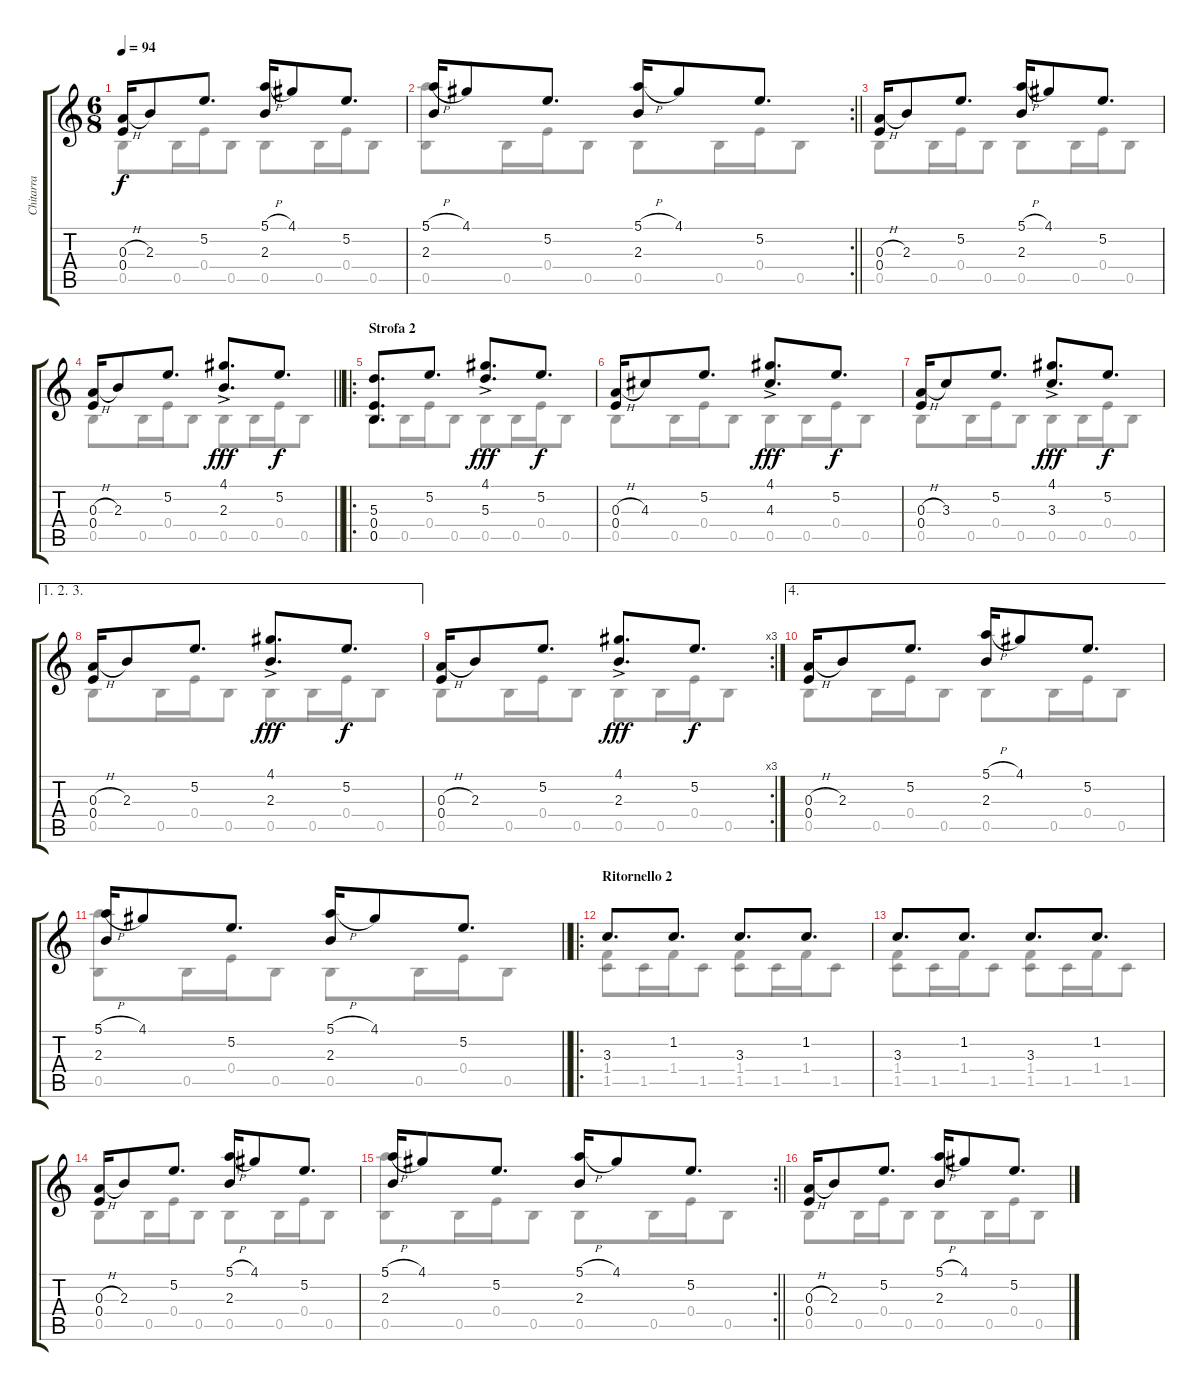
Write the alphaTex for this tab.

\track ("Chitarra" "Chitarra") {instrument electricguitarjazz}
\staff {score tabs}
\tuning (E4 B3 A3 E3 B2 E2) {hide}
\voice
\ts (6 8)
\tempo 94
\clef g2
\ks c
(0.3{h} 0.4).16{dy f} 2.3.8 5.2.8{d} (5.1{h} 2.3).16 4.1.8 5.2.8{d} |
\rc 2
\barLineRight lightlight
(5.1{h} 2.3).16 4.1.8 5.2.8{d} (5.1{h} 2.3).16 4.1.8 5.2.8{d} |
(0.3{h} 0.4).16 2.3.8 5.2.8{d} (5.1{h} 2.3).16 4.1.8 5.2.8{d} |
\barLineRight lightlight
(0.3{h} 0.4).16 2.3.8 5.2.8{d} (4.1 2.3{ac}).8{d dy fff} 5.2.8{d dy f} |
\ro
\section ("" "Strofa 2")
(5.3 0.4 0.5).8{d} 5.2.8{d} (4.1 5.3{ac}).8{d dy fff} 5.2.8{d dy f} |
(0.3{h} 0.4).16 4.3.8 5.2.8{d} (4.1 4.3{ac}).8{d dy fff} 5.2.8{d dy f} |
(0.3{h} 0.4).16 3.3.8 5.2.8{d} (4.1 3.3{ac}).8{d dy fff} 5.2.8{d dy f} |
\ae (1 2 3)
(0.3{h} 0.4).16 2.3.8 5.2.8{d} (4.1 2.3{ac}).8{d dy fff} 5.2.8{d dy f} |
\rc 3
(0.3{h} 0.4).16 2.3.8 5.2.8{d} (4.1 2.3{ac}).8{d dy fff} 5.2.8{d dy f} |
\ae 4
(0.3{h} 0.4).16 2.3.8 5.2.8{d} (5.1{h} 2.3).16 4.1.8 5.2.8{d} |
\barLineRight lightlight
(5.1{h} 2.3).16 4.1.8 5.2.8{d} (5.1{h} 2.3).16 4.1.8 5.2.8{d} |
\ro
\section ("" "Ritornello 2")
3.3.8{d} 1.2.8{d} 3.3.8{d} 1.2.8{d} |
3.3.8{d} 1.2.8{d} 3.3.8{d} 1.2.8{d} |
(0.3{h} 0.4).16 2.3.8 5.2.8{d} (5.1{h} 2.3).16 4.1.8 5.2.8{d} |
\rc 2
\barLineRight lightlight
(5.1{h} 2.3).16 4.1.8 5.2.8{d} (5.1{h} 2.3).16 4.1.8 5.2.8{d} |
(0.3{h} 0.4).16 2.3.8 5.2.8{d} (5.1{h} 2.3).16 4.1.8 5.2.8{d}
\voice
\clef g2
\ottava regular
\simile none
\ks c
0.5.8{dy f} 0.5.16 0.4.16 0.5.8 0.5.8 0.5.16 0.4.16 0.5.8 |
\barLineRight lightlight
(5.1 0.5).8 0.5.16 0.4.16 0.5.8 0.5.8 0.5.16 0.4.16 0.5.8 |
0.5.8 0.5.16 0.4.16 0.5.8 0.5.8 0.5.16 0.4.16 0.5.8 |
\barLineRight lightlight
0.5.8 0.5.16 0.4.16 0.5.8 0.5.8 0.5.16 0.4.16 0.5.8 |
0.5.8 0.5.16 0.4.16 0.5.8 0.5.8 0.5.16 0.4.16 0.5.8 |
0.5.8 0.5.16 0.4.16 0.5.8 0.5.8 0.5.16 0.4.16 0.5.8 |
0.5.8 0.5.16 0.4.16 0.5.8 0.5.8 0.5.16 0.4.16 0.5.8 |
0.5.8 0.5.16 0.4.16 0.5.8 0.5.8 0.5.16 0.4.16 0.5.8 |
0.5.8 0.5.16 0.4.16 0.5.8 0.5.8 0.5.16 0.4.16 0.5.8 |
0.5.8 0.5.16 0.4.16 0.5.8 0.5.8 0.5.16 0.4.16 0.5.8 |
\barLineRight lightlight
(5.1 0.5).8 0.5.16 0.4.16 0.5.8 0.5.8 0.5.16 0.4.16 0.5.8 |
(1.4 1.5).8 1.5.16 1.4.16 1.5.8 (1.4 1.5).8 1.5.16 1.4.16 1.5.8 |
(1.4 1.5).8 1.5.16 1.4.16 1.5.8 (1.4 1.5).8 1.5.16 1.4.16 1.5.8 |
0.5.8 0.5.16 0.4.16 0.5.8 0.5.8 0.5.16 0.4.16 0.5.8 |
\barLineRight lightlight
(5.1 0.5).8 0.5.16 0.4.16 0.5.8 0.5.8 0.5.16 0.4.16 0.5.8 |
0.5.8 0.5.16 0.4.16 0.5.8 0.5.8 0.5.16 0.4.16 0.5.8
